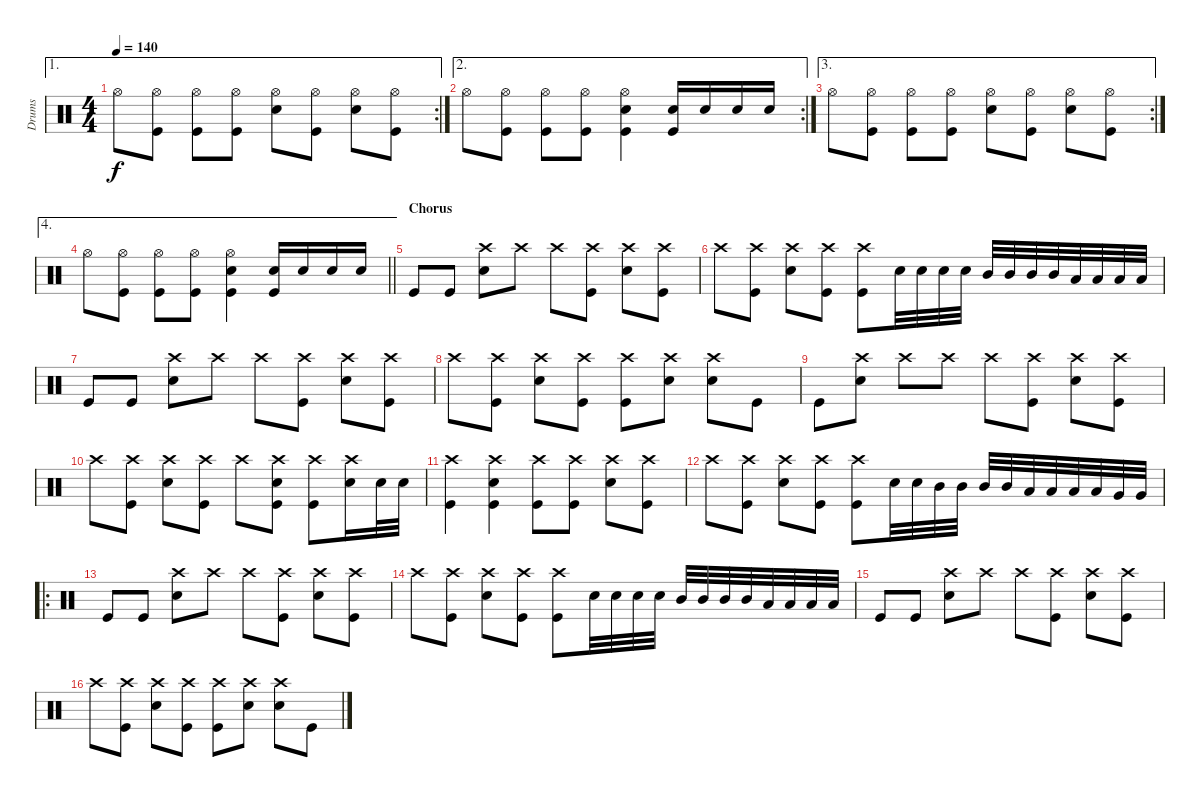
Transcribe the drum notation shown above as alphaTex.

\track ("Drums" "Drums") {instrument percussion}
\staff {score}
\articulation defaults
\ae 1
\rc 2
\ts (4 4)
\tempo 140
\clef neutral
\ks c "Hi-Hat (open)".8{dy f}
("Hi-Hat (open)" "Kick (hit)").8 ("Hi-Hat (open)" "Kick (hit)").8 ("Hi-Hat (open)" "Kick (hit)").8 ("Hi-Hat (open)" "Snare (hit) 2").8 ("Hi-Hat (open)" "Kick (hit)").8 ("Hi-Hat (open)" "Snare (hit) 2").8 ("Hi-Hat (open)" "Kick (hit)").8 |
\ae 2
\rc 2 "Hi-Hat (open)".8
("Hi-Hat (open)" "Kick (hit)").8 ("Hi-Hat (open)" "Kick (hit)").8 ("Hi-Hat (open)" "Kick (hit)").8 ("Hi-Hat (open)" "Snare (hit) 2" "Kick (hit)").4 ("Snare (hit) 2" "Kick (hit)").16 "Snare (hit) 2".16 "Snare (hit) 2".16 "Snare (hit) 2".16 |
\ae 3
\rc 2 "Hi-Hat (open)".8
("Hi-Hat (open)" "Kick (hit)").8 ("Hi-Hat (open)" "Kick (hit)").8 ("Hi-Hat (open)" "Kick (hit)").8 ("Hi-Hat (open)" "Snare (hit) 2").8 ("Hi-Hat (open)" "Kick (hit)").8 ("Hi-Hat (open)" "Snare (hit) 2").8 ("Hi-Hat (open)" "Kick (hit)").8 |
\ae 4
\barLineRight lightlight "Hi-Hat (open)".8
("Hi-Hat (open)" "Kick (hit)").8 ("Hi-Hat (open)" "Kick (hit)").8 ("Hi-Hat (open)" "Kick (hit)").8 ("Hi-Hat (open)" "Snare (hit) 2" "Kick (hit)").4 ("Snare (hit) 2" "Kick (hit)").16 "Snare (hit) 2".16 "Snare (hit) 2".16 "Snare (hit) 2".16 |
\section ("" "Chorus")
"Kick (hit)".8 "Kick (hit)".8 ("Crash high (hit)" "Snare (hit) 2").8 "Crash high (hit)".8 "Crash high (hit)".8 ("Crash high (hit)" "Kick (hit)").8 ("Crash high (hit)" "Snare (hit) 2").8 ("Crash high (hit)" "Kick (hit)").8 |
"Crash high (hit)".8 ("Crash high (hit)" "Kick (hit)").8 ("Crash high (hit)" "Snare (hit) 2").8 ("Crash high (hit)" "Kick (hit)").8 ("Crash high (hit)" "Kick (hit)").8 "Snare (hit) 2".32 "Snare (hit) 2".32 "Snare (hit) 2".32 "Snare (hit) 2".32 "Mid Tom (hit)".32 "Mid Tom (hit)".32 "Mid Tom (hit)".32 "Mid Tom (hit)".32 "Low Tom (hit)".32 "Low Tom (hit)".32 "Low Tom (hit)".32 "Low Tom (hit)".32 |
"Kick (hit)".8 "Kick (hit)".8 ("Crash high (hit)" "Snare (hit) 2").8 "Crash high (hit)".8 "Crash high (hit)".8 ("Crash high (hit)" "Kick (hit)").8 ("Crash high (hit)" "Snare (hit) 2").8 ("Crash high (hit)" "Kick (hit)").8 |
"Crash high (hit)".8 ("Crash high (hit)" "Kick (hit)").8 ("Crash high (hit)" "Snare (hit) 2").8 ("Crash high (hit)" "Kick (hit)").8 ("Crash high (hit)" "Kick (hit)").8 ("Crash high (hit)" "Snare (hit) 2").8 ("Crash high (hit)" "Snare (hit) 2").8 "Kick (hit)".8 |
"Kick (hit)".8 ("Crash high (hit)" "Snare (hit) 2").8 "Crash high (hit)".8 "Crash high (hit)".8 "Crash high (hit)".8 ("Crash high (hit)" "Kick (hit)").8 ("Crash high (hit)" "Snare (hit) 2").8 ("Crash high (hit)" "Kick (hit)").8 |
"Crash high (hit)".8 ("Crash high (hit)" "Kick (hit)").8 ("Crash high (hit)" "Snare (hit) 2").8 ("Crash high (hit)" "Kick (hit)").8 "Crash high (hit)".8 ("Crash high (hit)" "Snare (hit) 2" "Kick (hit)").8 ("Crash high (hit)" "Kick (hit)").8 ("Crash high (hit)" "Snare (hit) 2").16 "Snare (hit) 2".32 "Snare (hit) 2".32 |
("Crash high (hit)" "Kick (hit)").4 ("Crash high (hit)" "Snare (hit) 2" "Kick (hit)").4 ("Crash high (hit)" "Kick (hit)").8 ("Crash high (hit)" "Kick (hit)").8 ("Crash high (hit)" "Snare (hit) 2").8 ("Crash high (hit)" "Kick (hit)").8 |
"Crash high (hit)".8 ("Crash high (hit)" "Kick (hit)").8 ("Crash high (hit)" "Snare (hit) 2").8 ("Crash high (hit)" "Kick (hit)").8 ("Crash high (hit)" "Kick (hit)").8 "Snare (hit) 2".32 "Snare (hit) 2".32 "Mid Tom (hit)".32 "Mid Tom (hit)".32 "Mid Tom (hit)".32 "Mid Tom (hit)".32 "Low Tom (hit)".32 "Low Tom (hit)".32 "Low Tom (hit)".32 "Low Tom (hit)".32 "Very Low Tom (hit)".32 "Very Low Tom (hit)".32 |
\ro "Kick (hit)".8 "Kick (hit)".8
("Crash high (hit)" "Snare (hit) 2").8 "Crash high (hit)".8 "Crash high (hit)".8 ("Crash high (hit)" "Kick (hit)").8 ("Crash high (hit)" "Snare (hit) 2").8 ("Crash high (hit)" "Kick (hit)").8 |
"Crash high (hit)".8 ("Crash high (hit)" "Kick (hit)").8 ("Crash high (hit)" "Snare (hit) 2").8 ("Crash high (hit)" "Kick (hit)").8 ("Crash high (hit)" "Kick (hit)").8 "Snare (hit) 2".32 "Snare (hit) 2".32 "Snare (hit) 2".32 "Snare (hit) 2".32 "Mid Tom (hit)".32 "Mid Tom (hit)".32 "Mid Tom (hit)".32 "Mid Tom (hit)".32 "Low Tom (hit)".32 "Low Tom (hit)".32 "Low Tom (hit)".32 "Low Tom (hit)".32 |
"Kick (hit)".8 "Kick (hit)".8 ("Crash high (hit)" "Snare (hit) 2").8 "Crash high (hit)".8 "Crash high (hit)".8 ("Crash high (hit)" "Kick (hit)").8 ("Crash high (hit)" "Snare (hit) 2").8 ("Crash high (hit)" "Kick (hit)").8 |
"Crash high (hit)".8 ("Crash high (hit)" "Kick (hit)").8 ("Crash high (hit)" "Snare (hit) 2").8 ("Crash high (hit)" "Kick (hit)").8 ("Crash high (hit)" "Kick (hit)").8 ("Crash high (hit)" "Snare (hit) 2").8 ("Crash high (hit)" "Snare (hit) 2").8 "Kick (hit)".8
